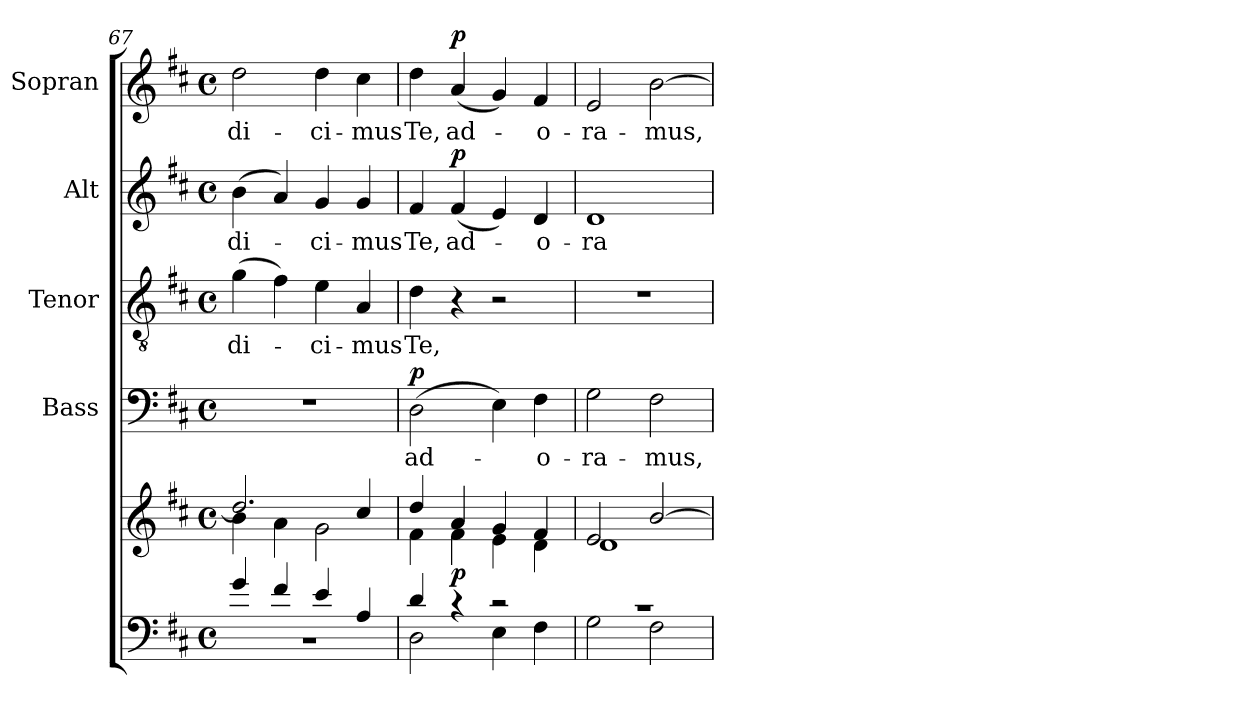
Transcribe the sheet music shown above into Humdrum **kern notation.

**kern	**kern	**dynam	**kern	**text	**dynam	**kern	**text	**kern	**text	**dynam	**kern	**text	**dynam
*part5	*part5	*part5	*part4	*part4	*part4	*part3	*part3	*part2	*part2	*part2	*part1	*part1	*part1
*staff6	*staff5	*staff5/6	*staff4	*staff4	*staff4	*staff3	*staff3	*staff2	*staff2	*staff2	*staff1	*staff1	*staff1
*	*	*	*I"Bass	*	*	*I"Tenor	*	*I"Alt	*	*	*I"Sopran	*	*
*	*	*	*I'B.	*	*	*I'T.	*	*I'A.	*	*	*I'S.	*	*
!!LO:LB:g=z
*clefF4	*clefG2	*	*clefF4	*	*	*clefGv2	*	*clefG2	*	*	*clefG2	*	*
*k[f#c#]	*k[f#c#]	*	*k[f#c#]	*	*	*k[f#c#]	*	*k[f#c#]	*	*	*k[f#c#]	*	*
*D:	*D:	*	*D:	*	*	*D:	*	*D:	*	*	*D:	*	*
*M4/4	*M4/4	*	*M4/4	*	*	*M4/4	*	*M4/4	*	*	*M4/4	*	*
*met(c)	*met(c)	*	*met(c)	*	*	*met(c)	*	*met(c)	*	*	*met(c)	*	*
=67	=67	=67	=67	=67	=67	=67	=67	=67	=67	=67	=67	=67	=67
*^	*^	*	*	*	*	*	*	*	*	*	*	*	*
!	!	!	!	!	!	!	!	!	!LO:LY:b	!	!LO:LY:b	!	!	!LO:LY:b	!
4g/	1r	2.dd/]	4b\	.	1r	.	.	(>4g\	-di-	(>4b\	-di-	.	2dd\	-di-	.
4f#/	.	.	4a\	.	.	.	.	4f#\)	.	4a/)	.	.	.	.	.
!	!	!	!	!	!	!	!	!	!LO:LY:b	!	!LO:LY:b	!	!	!LO:LY:b	!
4e/	.	.	2g\	.	.	.	.	4e\	-ci-	4g/	-ci-	.	4dd\	-ci-	.
!	!	!	!	!	!	!	!	!	!LO:LY:b	!	!LO:LY:b	!	!	!LO:LY:b	!
4A/	.	4cc#/	.	.	.	.	.	4A/	-mus	4g/	-mus	.	4cc#\	-mus	.
=68	=68	=68	=68	=68	=68	=68	=68	=68	=68	=68	=68	=68	=68	=68	=68
!	!	!	!	!	!	!LO:LY:b	!LO:DY:a	!	!LO:LY:b	!	!LO:LY:b	!	!	!LO:LY:b	!
4d/	2D\	4dd/	4f#\	.	(>2D\	ad-	p	4d\	Te,	4f#/	Te,	.	4dd\	Te,	.
!	!	!	!	!LO:DY:b	!	!	!	!	!	!	!LO:LY:b	!LO:DY:a	!	!LO:LY:b	!LO:DY:a
4rc	.	4a/	4f#\	p	.	.	.	4r	.	(<4f#/	ad-	p	(<4a/	ad-	p
2rc	4E\	4g/	4e\	.	4E\)	.	.	2r	.	4e/)	.	.	4g/)	.	.
!	!	!	!	!	!	!LO:LY:b	!	!	!	!	!LO:LY:b	!	!	!LO:LY:b	!
.	4F#\	4f#/	4d\	.	4F#\	-o-	.	.	.	4d/	-o-	.	4f#/	-o-	.
=69	=69	=69	=69	=69	=69	=69	=69	=69	=69	=69	=69	=69	=69	=69	=69
!	!	!	!	!	!	!LO:LY:b	!	!	!	!	!LO:LY:b	!	!	!LO:LY:b	!
1rc	2G\	2e/	1d	.	2G\	-ra-	.	1r	.	1d	-ra-	.	2e/	-ra-	.
!	!	!	!	!	!	!LO:LY:b	!	!	!	!	!	!	!	!LO:LY:b	!
.	2F#\	[>2b/	.	.	2F#\	-mus,	.	.	.	.	.	.	[2b\	-mus,	.
*v	*v	*	*	*	*	*	*	*	*	*	*	*	*	*	*
*	*v	*v	*	*	*	*	*	*	*	*	*	*	*	*
=	=	=	=	=	=	=	=	=	=	=	=	=	=
*-	*-	*-	*-	*-	*-	*-	*-	*-	*-	*-	*-	*-	*-
